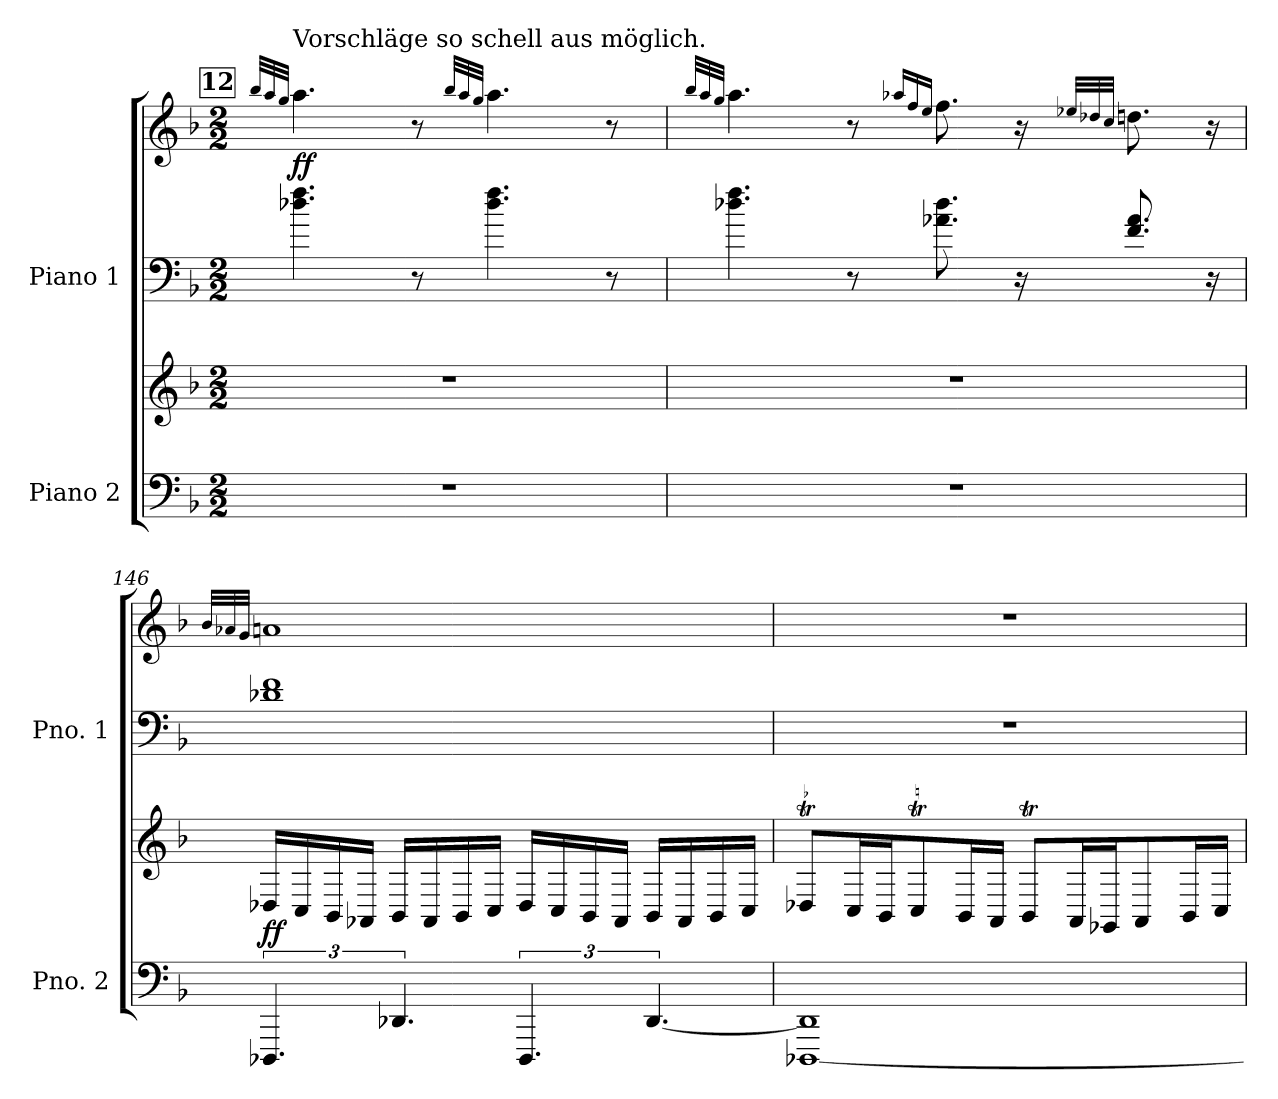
**kern	**kern	**dynam	**kern	**kern	**dynam
*part2	*part2	*part2	*part1	*part1	*part1
*staff4	*staff3	*staff3/4	*staff2	*staff1	*staff1/2
*I"Piano 2	*	*	*I"Piano 1	*	*
*I'Pno. 2	*	*	*I'Pno. 1	*	*
!!LO:LB:g=z
*clefF4	*clefG2	*	*clefF4	*clefG2	*
*k[b-]	*k[b-]	*	*k[b-]	*k[b-]	*
*M2/2	*M2/2	*	*M2/2	*M2/2	*
!!LO:REH:place=s1:a:B:fs=14:t=12
=144	=144	=144	=144	=144	=144
.	.	.	.	32qbb-/LLL	.
.	.	.	.	32qaa/	.
.	.	.	.	32qgg/JJJ	.
!	!	!	!	!LO:TX:a:t=Vorschläge so schell aus möglich.	!
!	!	!	!	!	!LO:DY:b
1r	1r	.	4.dd-X\ 4.ff\	4.aa\	ff
.	.	.	8r	8r	.
.	.	.	.	32qbb-/LLL	.
.	.	.	.	32qaa/	.
.	.	.	.	32qgg/JJJ	.
.	.	.	4.dd-\ 4.ff\	4.aa\	.
.	.	.	8r	8r	.
=145	=145	=145	=145	=145	=145
.	.	.	.	32qbb-/LLL	.
.	.	.	.	32qaa/	.
.	.	.	.	32qgg/JJJ	.
1r	1r	.	4.dd-X\ 4.ff\	4.aa\	.
.	.	.	8r	8r	.
.	.	.	.	16qaa-X/LL	.
.	.	.	.	16qff/	.
.	.	.	.	16qee/JJ	.
.	.	.	8.a-X\ 8.dd-\	8.ff\	.
.	.	.	16r	16r	.
.	.	.	.	32qee-X/LLL	.
.	.	.	.	32qdd-X/	.
.	.	.	.	32qcc/JJJ	.
.	.	.	8.f/ 8.a-/	8.ddn\	.
.	.	.	16r	16r	.
=146	=146	=146	=146	=146	=146
.	.	.	.	32qb-/LLL	.
.	.	.	.	32qa-X/	.
.	.	.	.	32qg/JJJ	.
!	!	!LO:DY:b	!	!	!
6.DDD-X/	16D-X/LL	ff	1d-X 1f	1an	.
.	16C/	.	.	.	.
.	16BB-/	.	.	.	.
.	16AA-X/JJ	.	.	.	.
6.DD-X/	16BB-/LL	.	.	.	.
.	16AA-/	.	.	.	.
.	16BB-/	.	.	.	.
.	16C/JJ	.	.	.	.
6.DDD-/	16D-/LL	.	.	.	.
.	16C/	.	.	.	.
.	16BB-/	.	.	.	.
.	16AA-/JJ	.	.	.	.
[6.DD-/	16BB-/LL	.	.	.	.
.	16AA-/	.	.	.	.
.	16BB-/	.	.	.	.
.	16C/JJ	.	.	.	.
!!LO:LB:g=z
=147	=147	=147	=147	=147	=147
[1DDD-X 1DD-]	8D-XT/L	.	1r	1r	.
.	16CTTT/L	.	.	.	.
.	16BB-/J	.	.	.	.
.	8CT/	.	.	.	.
.	16BB-TTT/L	.	.	.	.
.	16AA/JJ	.	.	.	.
.	8BB-T/L	.	.	.	.
.	16AA/L	.	.	.	.
.	16GG-X/J	.	.	.	.
.	8AA/	.	.	.	.
.	16BB-/L	.	.	.	.
.	16C/JJ	.	.	.	.
=	=	=	=	=	=
*-	*-	*-	*-	*-	*-
